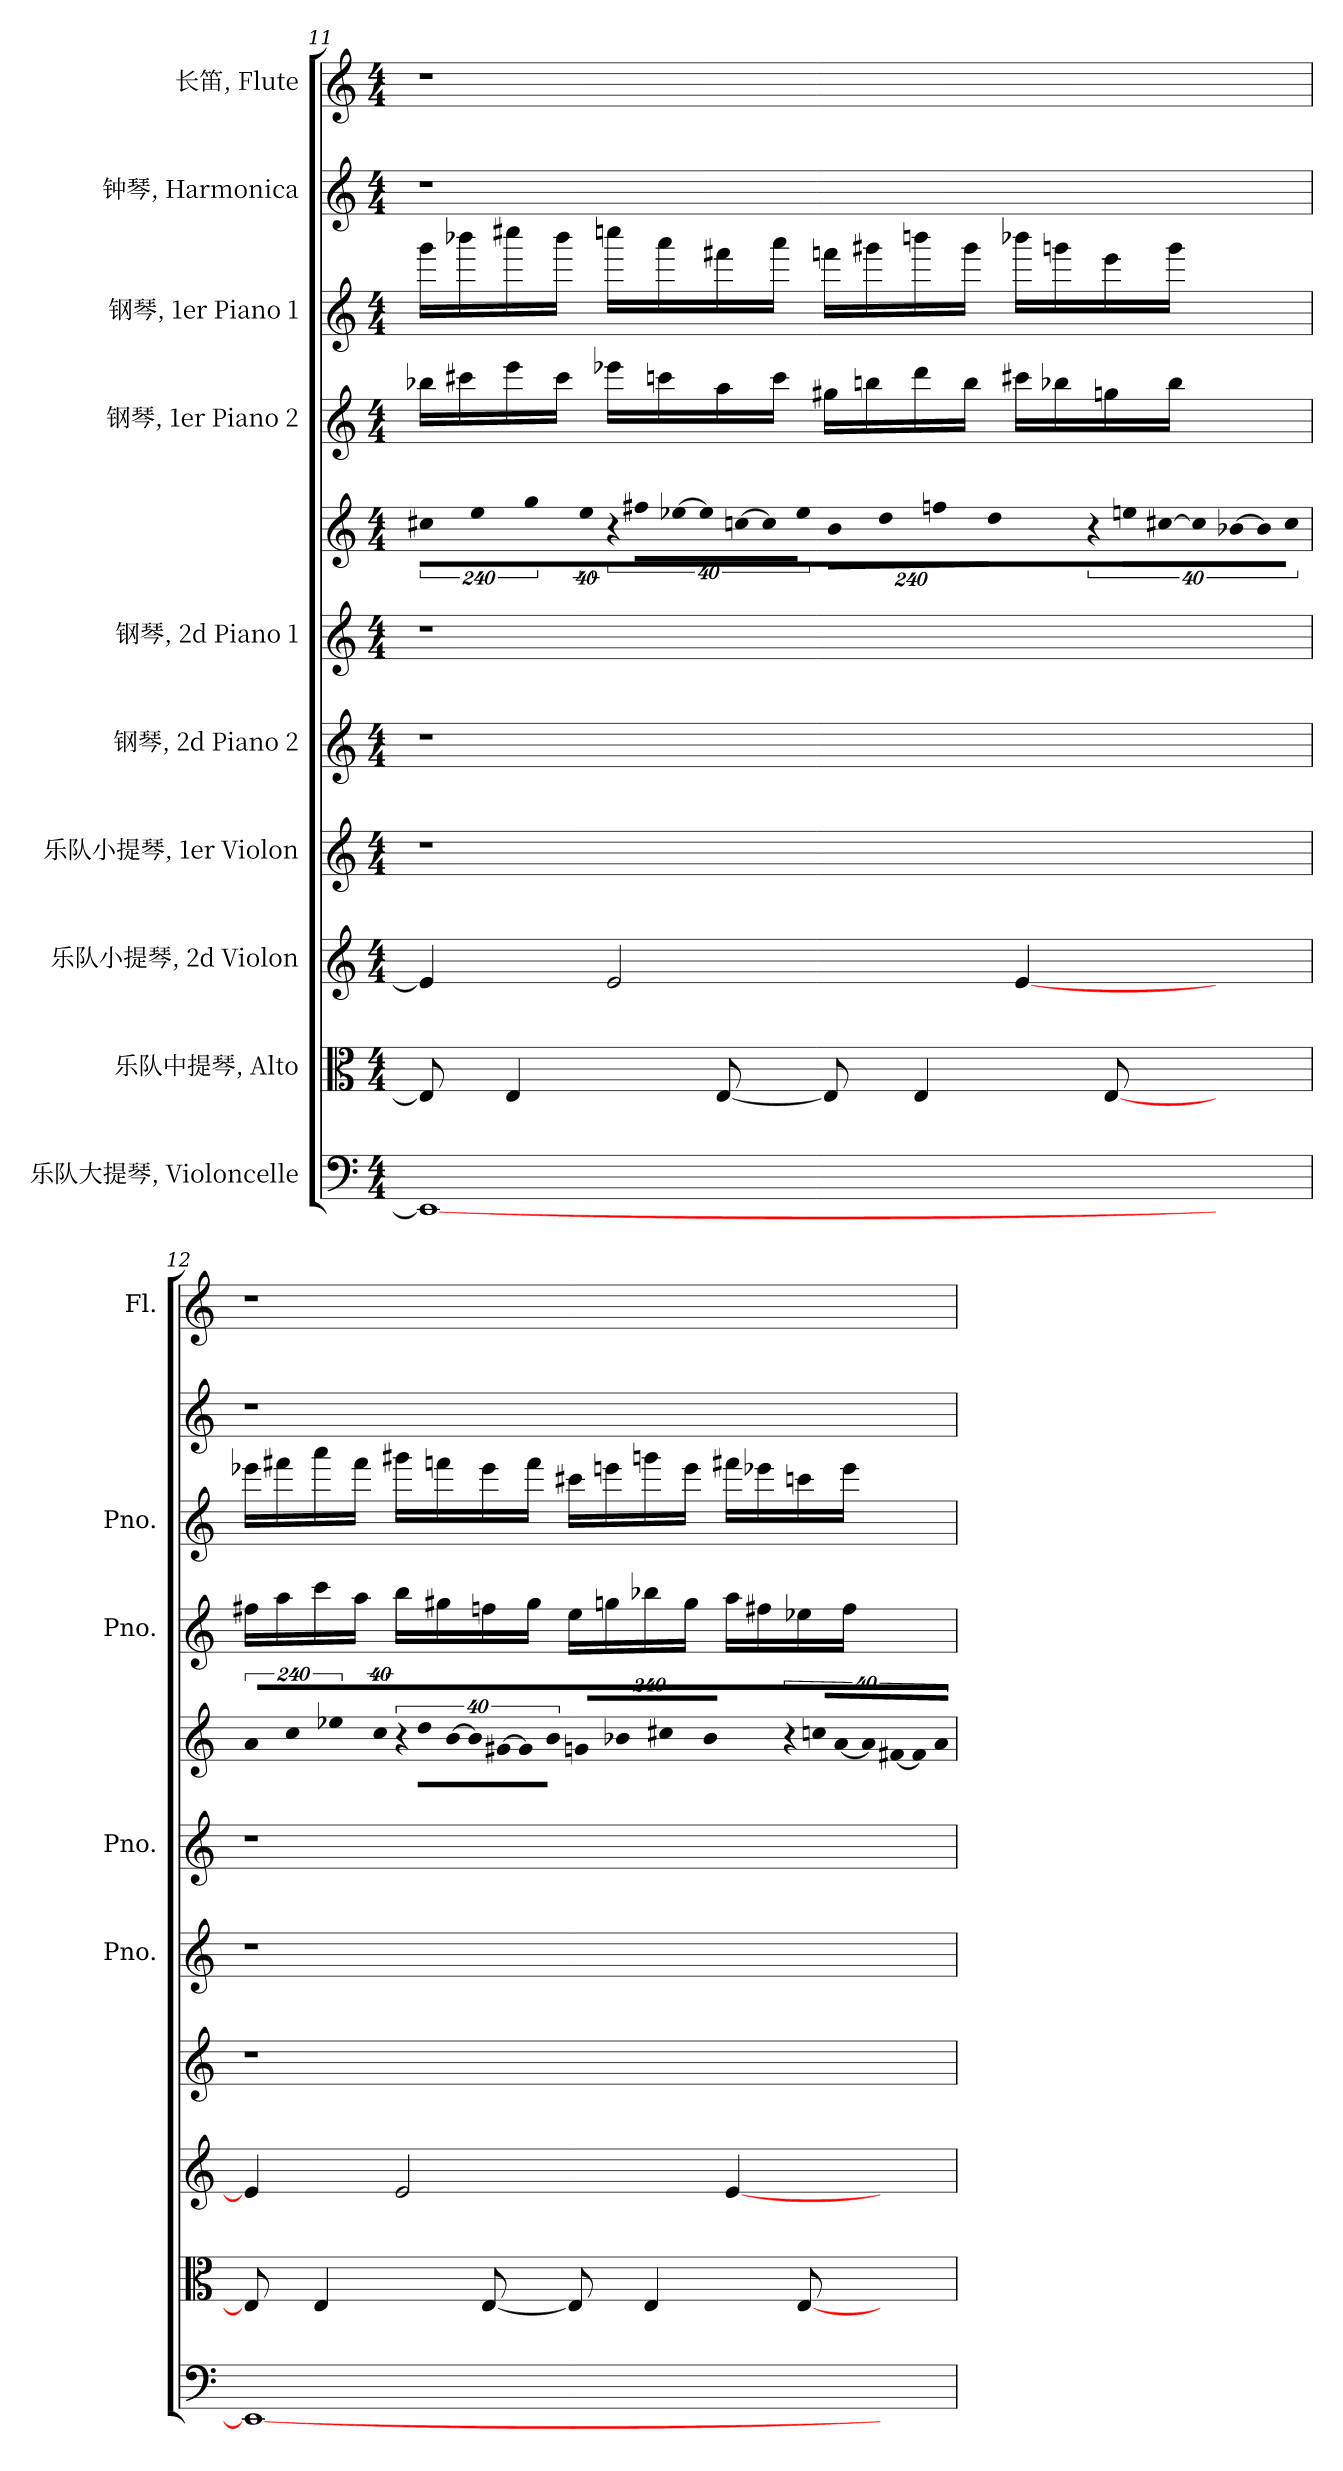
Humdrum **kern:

**kern	**kern	**kern	**kern	**kern	**kern	**kern	**kern	**kern	**kern	**kern
*part10	*part9	*part8	*part7	*part6	*part5	*part5	*part4	*part3	*part2	*part1
*staff11	*staff10	*staff9	*staff8	*staff7	*staff6	*staff5	*staff4	*staff3	*staff2	*staff1
*I"乐队大提琴, Violoncelle	*I"乐队中提琴, Alto	*I"乐队小提琴, 2d Violon	*I"乐队小提琴, 1er Violon	*I"钢琴, 2d Piano 2	*I"钢琴, 2d Piano 1	*	*I"钢琴, 1er Piano 2	*I"钢琴, 1er Piano 1	*I"钟琴, Harmonica	*I"长笛, Flute
*	*	*	*	*I'Pno.	*I'Pno.	*	*I'Pno.	*I'Pno.	*	*I'Fl.
!!LO:PB:g=z
*clefF4	*clefC3	*clefG2	*clefG2	*clefG2	*clefG2	*clefG2	*clefG2	*clefG2	*clefG2	*clefG2
*	*	*	*	*	*	*	*	*	*ITrd-14c-24	*
*k[]	*k[]	*k[]	*k[]	*k[]	*k[]	*k[]	*k[]	*k[]	*k[]	*k[]
*M4/4	*M4/4	*M4/4	*M4/4	*M4/4	*M4/4	*M4/4	*M4/4	*M4/4	*M4/4	*M4/4
=11	=11	=11	=11	=11	=11	=11	=11	=11	=11	=11
!	!	!	!	!	!	!LO:N:vis=16	!	!	!	!
1EE_	8E/]	4e/]	1r	1r	1r	1920%137cc#X\LL	16bb-X\LL	16ggg\LL	1r	1r
.	.	.	.	.	.	.	16ccc#X\	16bbb-X\	.	.
!	!	!	!	!	!	!LO:N:vis=16	!	!	!	!
.	.	.	.	.	.	1920%137ee\	.	.	.	.
.	4E/	.	.	.	.	.	16eee\	16cccc#X\	.	.
!	!	!	!	!	!	!LO:N:vis=16	!	!	!	!
.	.	.	.	.	.	1920%137gg\	.	.	.	.
.	.	.	.	.	.	.	16ccc#\JJ	16bbb-\JJ	.	.
!	!	!	!	!	!	!LO:N:vis=32	!	!	!	!
.	.	.	.	.	.	640%23ee\JJk	.	.	.	.
!	!	!	!	!	!	!LO:N:vis=32	!	!	!	!
.	.	2e/	.	.	.	640%23r	16eee-X\LL	16ccccn\LL	.	.
!	!	!	!	!	!	!LO:N:vis=32	!	!	!	!
.	.	.	.	.	.	640%23ff#X\LLL	.	.	.	.
.	.	.	.	.	.	.	16cccn\	16aaa\	.	.
!	!	!	!	!	!	!LO:N:vis=32	!	!	!	!
.	.	.	.	.	.	[640%23ee-X\	.	.	.	.
!	!	!	!	!	!	!LO:N:vis=32	!	!	!	!
.	.	.	.	.	.	640%23ee-\]	.	.	.	.
.	[8E/	.	.	.	.	.	16aa\	16fff#X\	.	.
!	!	!	!	!	!	!LO:N:vis=32	!	!	!	!
.	.	.	.	.	.	[640%23ccn\	.	.	.	.
!	!	!	!	!	!	!LO:N:vis=32	!	!	!	!
.	.	.	.	.	.	640%23cc\]	.	.	.	.
.	.	.	.	.	.	.	16ccc\JJ	16aaa\JJ	.	.
!	!	!	!	!	!	!LO:N:vis=32	!	!	!	!
.	.	.	.	.	.	640%23ee-\JJJ	.	.	.	.
.	8E/]	.	.	.	.	.	16gg#X\LL	16fffn\LL	.	.
!	!	!	!	!	!	!LO:N:vis=16	!	!	!	!
.	.	.	.	.	.	1920%137b\LL	.	.	.	.
.	.	.	.	.	.	.	16bbn\	16ggg#X\	.	.
!	!	!	!	!	!	!LO:N:vis=16	!	!	!	!
.	.	.	.	.	.	1920%137dd\	.	.	.	.
.	4E/	.	.	.	.	.	16ddd\	16bbbn\	.	.
!	!	!	!	!	!	!LO:N:vis=16	!	!	!	!
.	.	.	.	.	.	1920%137ffn\	.	.	.	.
.	.	.	.	.	.	.	16bb\JJ	16ggg#\JJ	.	.
!	!	!	!	!	!	!LO:N:vis=32	!	!	!	!
.	.	.	.	.	.	640%23dd\JJk	.	.	.	.
.	.	[4e/	.	.	.	.	16ccc#X\LL	16bbb-X\LL	.	.
!	!	!	!	!	!	!LO:N:vis=32	!	!	!	!
.	.	.	.	.	.	640%23r	.	.	.	.
!	!	!	!	!	!	!LO:N:vis=32	!	!	!	!
.	.	.	.	.	.	640%23een\LLL	.	.	.	.
.	.	.	.	.	.	.	16bb-X\	16gggn\	.	.
!	!	!	!	!	!	!LO:N:vis=32	!	!	!	!
.	.	.	.	.	.	[640%23cc#X\	.	.	.	.
!	!	!	!	!	!	!LO:N:vis=32	!	!	!	!
.	.	.	.	.	.	640%23cc#\]	.	.	.	.
.	[8E/	.	.	.	.	.	16ggn\	16eee\	.	.
!	!	!	!	!	!	!LO:N:vis=32	!	!	!	!
.	.	.	.	.	.	[640%23b-X\	.	.	.	.
!	!	!	!	!	!	!LO:N:vis=32	!	!	!	!
.	.	.	.	.	.	640%23b-\]	.	.	.	.
.	.	.	.	.	.	.	16bb-\JJ	16ggg\JJ	.	.
!	!	!	!	!	!	!LO:N:vis=32	!	!	!	!
.	.	.	.	.	.	640%23cc#\JJJ	.	.	.	.
320ryy	320ryy	320ryy	320ryy	320ryy	320ryy	.	320ryy	320ryy	320ryy	320ryy
!!LO:PB:g=z
=12	=12	=12	=12	=12	=12	=12	=12	=12	=12	=12
!	!	!	!	!	!	!LO:N:vis=16	!	!	!	!
1EE_	8E/]	4e/]	1r	1r	1r	1920%137a\LL	16ff#X\LL	16eee-X\LL	1r	1r
.	.	.	.	.	.	.	16aa\	16fff#X\	.	.
!	!	!	!	!	!	!LO:N:vis=16	!	!	!	!
.	.	.	.	.	.	1920%137cc\	.	.	.	.
.	4E/	.	.	.	.	.	16ccc\	16aaa\	.	.
!	!	!	!	!	!	!LO:N:vis=16	!	!	!	!
.	.	.	.	.	.	1920%137ee-X\	.	.	.	.
.	.	.	.	.	.	.	16aa\JJ	16fff#\JJ	.	.
!	!	!	!	!	!	!LO:N:vis=32	!	!	!	!
.	.	.	.	.	.	640%23cc\JJk	.	.	.	.
!	!	!	!	!	!	!LO:N:vis=32	!	!	!	!
.	.	2e/	.	.	.	640%23r	16bb\LL	16ggg#X\LL	.	.
!	!	!	!	!	!	!LO:N:vis=32	!	!	!	!
.	.	.	.	.	.	640%23dd\LLL	.	.	.	.
.	.	.	.	.	.	.	16gg#X\	16fffn\	.	.
!	!	!	!	!	!	!LO:N:vis=32	!	!	!	!
.	.	.	.	.	.	[640%23b\	.	.	.	.
!	!	!	!	!	!	!LO:N:vis=32	!	!	!	!
.	.	.	.	.	.	640%23b\]	.	.	.	.
.	[8E/	.	.	.	.	.	16ffn\	16eee-\	.	.
!	!	!	!	!	!	!LO:N:vis=32	!	!	!	!
.	.	.	.	.	.	[640%23g#X\	.	.	.	.
!	!	!	!	!	!	!LO:N:vis=32	!	!	!	!
.	.	.	.	.	.	640%23g#\]	.	.	.	.
.	.	.	.	.	.	.	16gg#\JJ	16fff\JJ	.	.
!	!	!	!	!	!	!LO:N:vis=32	!	!	!	!
.	.	.	.	.	.	640%23b\JJJ	.	.	.	.
.	8E/]	.	.	.	.	.	16ee\LL	16ccc#X\LL	.	.
!	!	!	!	!	!	!LO:N:vis=16	!	!	!	!
.	.	.	.	.	.	1920%137gn/LL	.	.	.	.
.	.	.	.	.	.	.	16ggn\	16eeen\	.	.
!	!	!	!	!	!	!LO:N:vis=16	!	!	!	!
.	.	.	.	.	.	1920%137b-X/	.	.	.	.
.	4E/	.	.	.	.	.	16bb-X\	16gggn\	.	.
!	!	!	!	!	!	!LO:N:vis=16	!	!	!	!
.	.	.	.	.	.	1920%137cc#X/	.	.	.	.
.	.	.	.	.	.	.	16gg\JJ	16eee\JJ	.	.
!	!	!	!	!	!	!LO:N:vis=32	!	!	!	!
.	.	.	.	.	.	640%23b-/JJk	.	.	.	.
.	.	[4e/	.	.	.	.	16aa\LL	16fff#X\LL	.	.
!	!	!	!	!	!	!LO:N:vis=32	!	!	!	!
.	.	.	.	.	.	640%23r	.	.	.	.
!	!	!	!	!	!	!LO:N:vis=32	!	!	!	!
.	.	.	.	.	.	640%23ccn/LLL	.	.	.	.
.	.	.	.	.	.	.	16ff#X\	16eee-X\	.	.
!	!	!	!	!	!	!LO:N:vis=32	!	!	!	!
.	.	.	.	.	.	[640%23a/	.	.	.	.
!	!	!	!	!	!	!LO:N:vis=32	!	!	!	!
.	.	.	.	.	.	640%23a/]	.	.	.	.
.	[8E/	.	.	.	.	.	16ee-X\	16cccn\	.	.
!	!	!	!	!	!	!LO:N:vis=32	!	!	!	!
.	.	.	.	.	.	[640%23f#X/	.	.	.	.
!	!	!	!	!	!	!LO:N:vis=32	!	!	!	!
.	.	.	.	.	.	640%23f#/]	.	.	.	.
.	.	.	.	.	.	.	16ff#\JJ	16eee-\JJ	.	.
!	!	!	!	!	!	!LO:N:vis=32	!	!	!	!
.	.	.	.	.	.	640%23a/JJJ	.	.	.	.
320ryy	320ryy	320ryy	320ryy	320ryy	320ryy	.	320ryy	320ryy	320ryy	320ryy
=	=	=	=	=	=	=	=	=	=	=
*-	*-	*-	*-	*-	*-	*-	*-	*-	*-	*-
